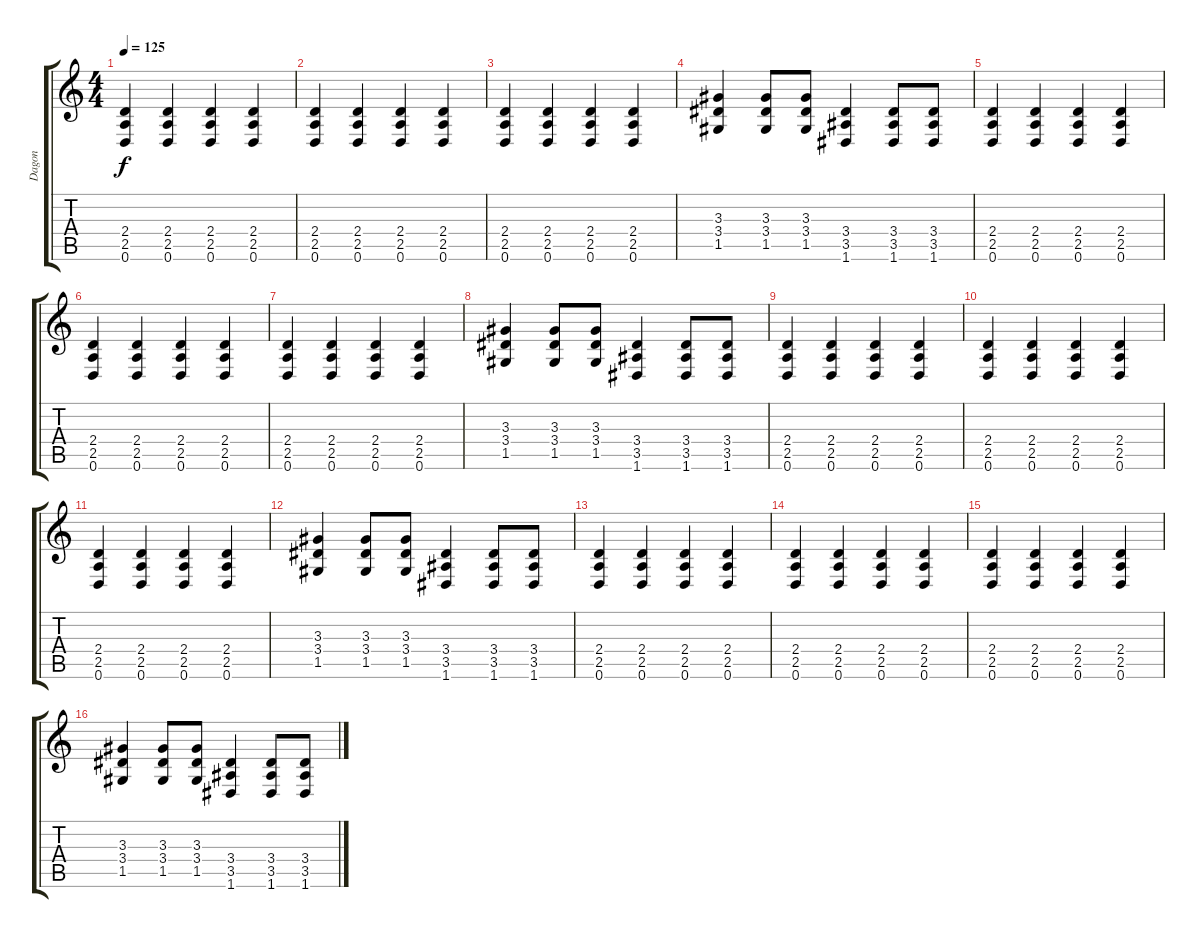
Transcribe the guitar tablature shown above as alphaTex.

\track ("Dagon" "Dagon") {instrument distortionguitar}
\staff {score tabs}
\tuning (D4 A3 F3 C3 G2 D2) {hide}
\ts (4 4)
\tempo 125
\clef g2
\ks c
(2.4 2.5 0.6).4{dy f} (2.4 2.5 0.6).4 (2.4 2.5 0.6).4 (2.4 2.5 0.6).4 |
(2.4 2.5 0.6).4 (2.4 2.5 0.6).4 (2.4 2.5 0.6).4 (2.4 2.5 0.6).4 |
(2.4 2.5 0.6).4 (2.4 2.5 0.6).4 (2.4 2.5 0.6).4 (2.4 2.5 0.6).4 |
(3.3 3.4 1.5).4 (3.3 3.4 1.5).8 (3.3 3.4 1.5).8 (3.4 3.5 1.6).4 (3.4 3.5 1.6).8 (3.4 3.5 1.6).8 |
(2.4 2.5 0.6).4 (2.4 2.5 0.6).4 (2.4 2.5 0.6).4 (2.4 2.5 0.6).4 |
(2.4 2.5 0.6).4 (2.4 2.5 0.6).4 (2.4 2.5 0.6).4 (2.4 2.5 0.6).4 |
(2.4 2.5 0.6).4 (2.4 2.5 0.6).4 (2.4 2.5 0.6).4 (2.4 2.5 0.6).4 |
(3.3 3.4 1.5).4 (3.3 3.4 1.5).8 (3.3 3.4 1.5).8 (3.4 3.5 1.6).4 (3.4 3.5 1.6).8 (3.4 3.5 1.6).8 |
(2.4 2.5 0.6).4 (2.4 2.5 0.6).4 (2.4 2.5 0.6).4 (2.4 2.5 0.6).4 |
(2.4 2.5 0.6).4 (2.4 2.5 0.6).4 (2.4 2.5 0.6).4 (2.4 2.5 0.6).4 |
(2.4 2.5 0.6).4 (2.4 2.5 0.6).4 (2.4 2.5 0.6).4 (2.4 2.5 0.6).4 |
(3.3 3.4 1.5).4 (3.3 3.4 1.5).8 (3.3 3.4 1.5).8 (3.4 3.5 1.6).4 (3.4 3.5 1.6).8 (3.4 3.5 1.6).8 |
(2.4 2.5 0.6).4 (2.4 2.5 0.6).4 (2.4 2.5 0.6).4 (2.4 2.5 0.6).4 |
(2.4 2.5 0.6).4 (2.4 2.5 0.6).4 (2.4 2.5 0.6).4 (2.4 2.5 0.6).4 |
(2.4 2.5 0.6).4 (2.4 2.5 0.6).4 (2.4 2.5 0.6).4 (2.4 2.5 0.6).4 |
(3.3 3.4 1.5).4 (3.3 3.4 1.5).8 (3.3 3.4 1.5).8 (3.4 3.5 1.6).4 (3.4 3.5 1.6).8 (3.4 3.5 1.6).8
